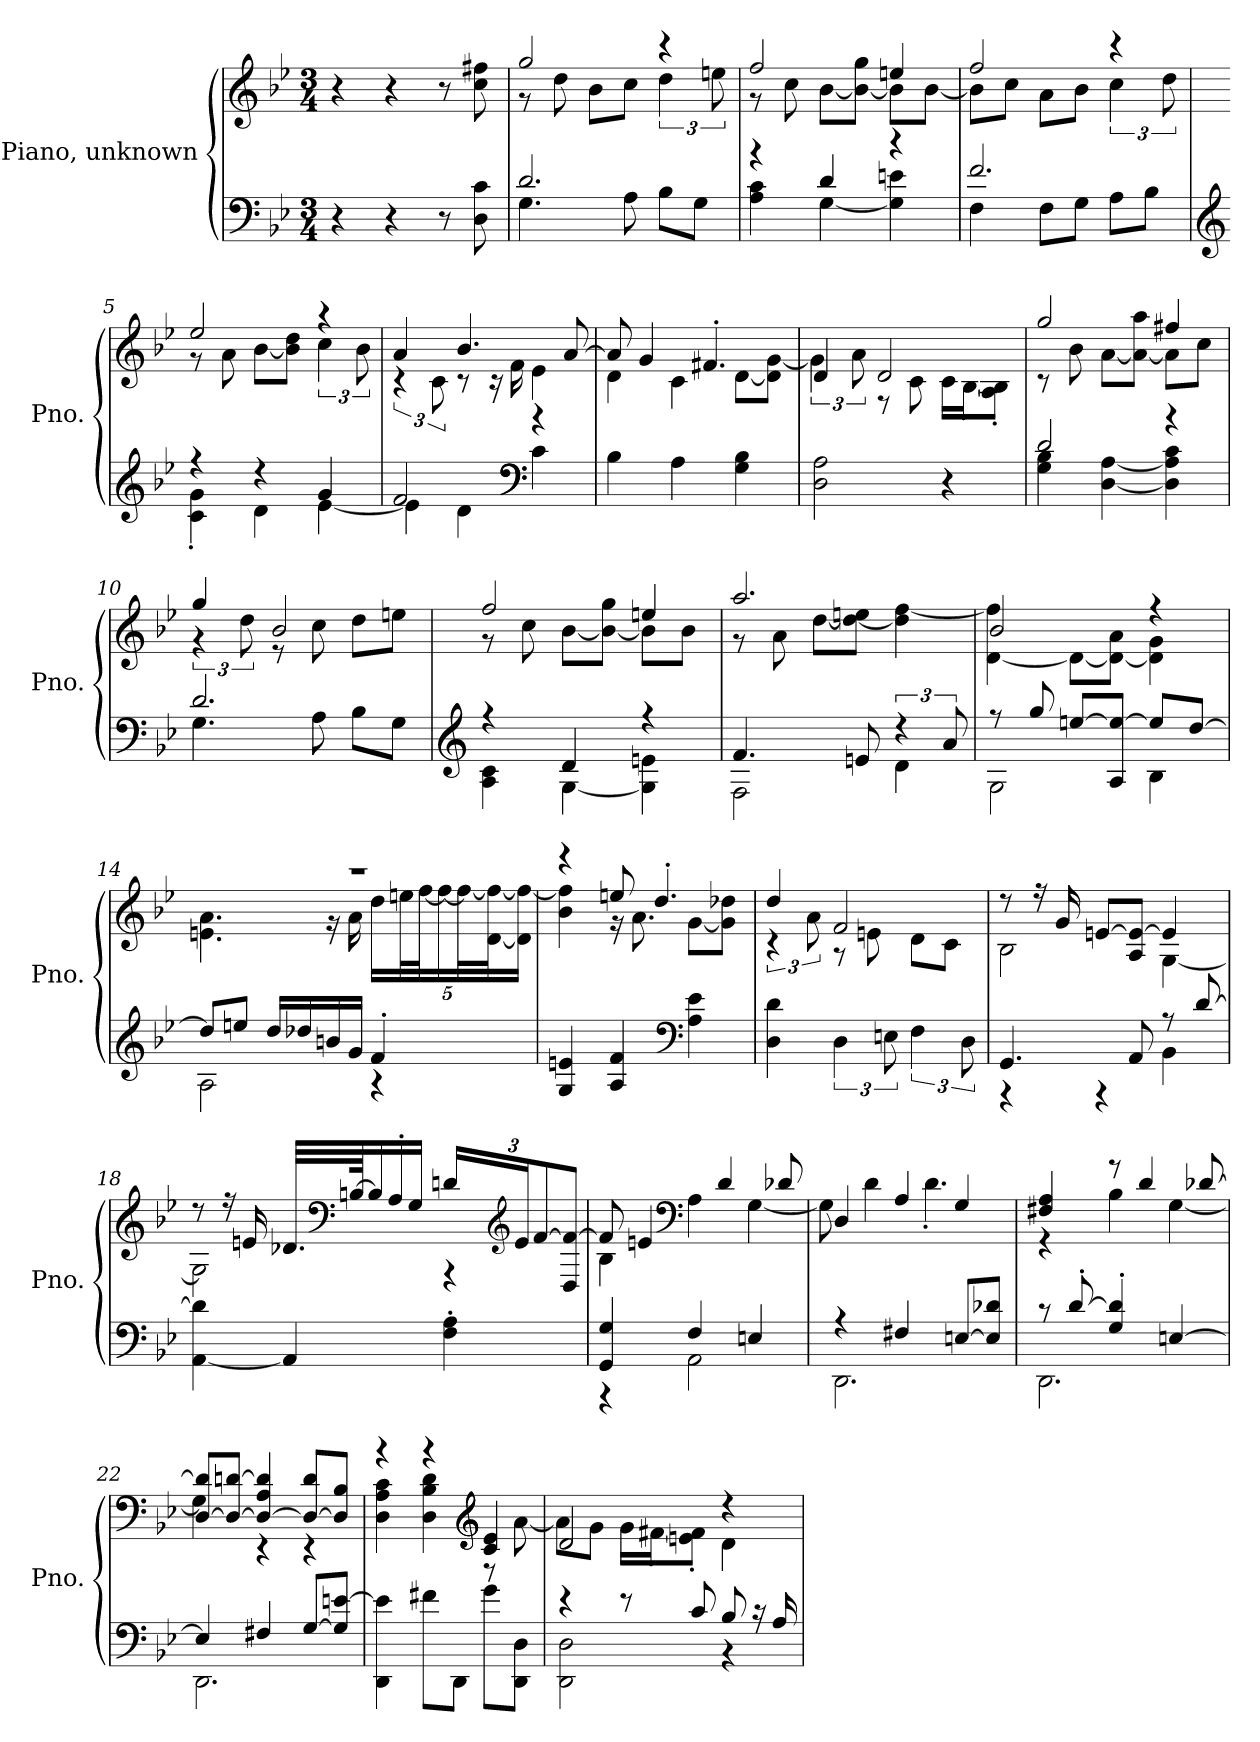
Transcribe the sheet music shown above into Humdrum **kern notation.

**kern	**kern
*part1	*part1
*staff2	*staff1
*I"Piano, unknown	*
*I'Pno.	*
*clefF4	*clefG2
*k[b-e-]	*k[b-e-]
*M3/4	*M3/4
*MM88	*MM88
=1	=1
4r	4r
4r	4r
8r	8r
8D\ 8c\	8cc\ 8ff#X\
=2	=2
*^	*^
2.d/	4.G\	2gg/	8r
.	.	.	8dd\
.	.	.	8b-\L
.	8A\	.	8cc\J
.	8B-\L	4r	6dd\
.	8G\J	.	.
.	.	.	12een\
=3	=3	=3	=3
4r	4A\ 4c\	2ff/	8r
.	.	.	8cc\
4d/	[4G\	.	[8b-\L
.	.	.	8b-\_ 8gg\J
4r	4G\] 4en\	4een/	8b-\L]
.	.	.	[8b-\J
=4	=4	=4	=4
2.f/	4F\	2ff/	8b-\L]
.	.	.	8cc\J
.	8F\L	.	8a\L
.	8G\J	.	8b-\J
.	8A\L	4r	6cc\
.	8B-\J	.	.
.	.	.	12dd\
=5	=5	=5	=5
*clefG2	*	*	*
4r	4c\' 4g\'	2ee-/	8r
.	.	.	8a\
4r	4d\	.	[8b-\L
.	.	.	8b-\] 8dd\J
4g/	[4e-\	4r	6cc\
.	.	.	12b-\
!!LO:LB:g=z	!!
=6	=6	=6	=6
2f/	4e-\]	4a/	6r
.	.	.	12c\
.	4d\	4.b-/	8r
.	.	.	16r
.	.	.	16f\
*clefF4	*	*	*
4r	4c\	.	4e-\
.	.	[8a/	.
*v	*v	*	*
=7	=7	=7
4B-\	8a/]	4d\
.	4g/	.
4A\	.	4c\
.	4.f#X'/	.
4G\ 4B-\	.	[8d\L
.	.	8d\] [8g\J
=8	=8	=8
2D\ 2A\	4d/	6g\]
.	.	12a\
.	2d/	8r
.	.	8c\
4r	.	16c\LL
.	.	[16B-'\J
.	.	8A\' 8B-\]'J
=9	=9	=9
*^	*	*
2d/	4G\ 4B-\	2gg/	8r
.	.	.	8b-\
.	[4D\ [4A\	.	[8a\L
.	.	.	8a\_ 8aa\J
4r	4D\] 4A\] 4c\	4ff#X/	8a\L]
.	.	.	8cc\J
=10	=10	=10	=10
2.d/	4.G\	4gg/	6r
.	.	.	12dd\
.	.	2b-/	8r
.	8A\	.	8cc\
.	8B-\L	.	8dd\L
.	8G\J	.	8een\J
!!LO:LB:g=z	!!
=11	=11	=11	=11
*clefG2	*	*	*
4r	4A\ 4c\	2ff/	8r
.	.	.	8cc\
4d/	[4G\	.	[8b-\L
.	.	.	8b-\_ 8gg\J
4r	4G\] 4en\	4een/	8b-\L]
.	.	.	8b-\J
=12	=12	=12	=12
4.f/	2F\	2.aa/	8r
.	.	.	8a\
.	.	.	[8dd\L
8en/	.	.	8dd\_ 8een\J
6r	4d\	.	4dd\] [4ff\
12a/	.	.	.
=13	=13	=13	=13
8r	2G\	2b-/	[4d\ 4ff\]
8gg/	.	.	.
[8een/L	.	.	8d\L_
8A/ 8ee/_J	.	.	8d\_ 8a\J
8ee/L]	4B-\	4r	4d\] 4g\
[8dd/J	.	.	.
!!LO:LB:g=z	!!
=14	=14	=14	=14
8dd/L]	2A\	2.r	4.en\ 4.a\
8een/J	.	.	.
16dd/LL	.	.	.
16dd-X/	.	.	.
16bn/	.	.	16r
16g/JJ	.	.	16a\
*	*	*	*Xbrackettup
4f'/	4r	.	20dd\LL
.	.	.	40een\L
.	.	.	[40ff\J
.	.	.	20ff\_
.	.	.	40ff\L_
.	.	.	[40d\ 40ff\_J
.	.	.	20d\] 20ff\_JJ
*v	*v	*	*
=15	=15	=15
4G/ 4en/	4r	4b-\ 4ff\]
4A/ 4f/	8een/	16r
.	.	8.a\
.	4.dd'/	.
*clefF4	*	*
4A\ 4e\	.	[8g\L
.	.	8g\] 8dd-X\J
=16	=16	=16
*	*	*brackettup
4D\ 4d\	4dd/	6r
.	.	12a\
6D\	2f/	8r
.	.	8en\
12En\	.	.
6F\	.	8d\L
.	.	8c\J
12D\	.	.
!!LO:LB:g=z	!!
=17	=17	=17
*^	*	*
4.GG/	4r	8r	2B-\
.	.	16r	.
.	.	16g/	.
.	4r	[8en/L	.
8AA/	.	8A/ 8e/_J	.
8r	4BB-\	4e/]	[4G\
[8d/	.	.	.
*v	*v	*	*
=18	=18	=18
[4AA\ 4d\]	8r	2G\]
.	16r	.
.	16en/	.
4AA/]	32.d-X/LLL	.
*	*clefF4	*
.	[64Bn/JK	.
.	16B/]	.
.	16A'/	.
.	16G/JJ	.
*	*Xbrackettup	*
4F\' 4A\'	24dn/LL	4r
*	*clefG2	*
.	24e/J	.
.	[12f/	.
.	12D/ 12f/_J	.
=19	=19	=19
*^	*	*
4GG/ 4G/	4r	8f/]	4B-\
.	.	4en/	.
*	*	*clefF4	*
4F/	2AA\	.	4A\
.	.	4d/	.
4En/	.	.	[4G\
.	.	8d-X/	.
!!LO:LB:g=z	!!
=20	=20	=20	=20
4r	2.DD\	4D/	8G\]
.	.	.	4d\
4F#X/	.	4A/	.
.	.	.	4.d'\
[8En/L	.	4G/	.
8E/] 8d-X/J	.	.	.
=21	=21	=21	=21
8r	2.DD\	4F#X/ 4A/	4r
[8d'/	.	.	.
4G/' 4d/]'	.	8r	4B-\
.	.	4d/	.
[4En/	.	.	[4G\
.	.	[8d-X/	.
=22	=22	=22	=22
4E/]	2.DD\	[8D/ 8d-/]L	4G\]
.	.	8D/_ [8dn/J	.
4F#X/	.	4D/_ 4A/ 4d/]	4r
[8G/L	.	8D/_ 8d/L	4r
8G/] [8en/J	.	8D/] 8B-/J	.
*v	*v	*	*
=23	=23	=23
4DD\ 4e\]	4r	4D\ 4A\ 4c\
8f#X\L	4r	4D\ 4B-\ 4d\
8DD\J	.	.
*	*clefG2	*
8g\L	4c/ 4e-/	8r
8DD\ 8D\J	.	[8a\
!!LO:PB:g=z	!!
=24	=24	=24
*^	*	*
4r	2DD\ 2D\	2d/	8a\L]
.	.	.	8g\J
8r	.	.	16g\LL
.	.	.	[16f#X'\J
8c/	.	.	8en\' 8f#\]'J
8B-/	4r	4r	4d\
16r	.	.	.
16A/	.	.	.
*v	*v	*	*
*	*v	*v
=	=
*-	*-
